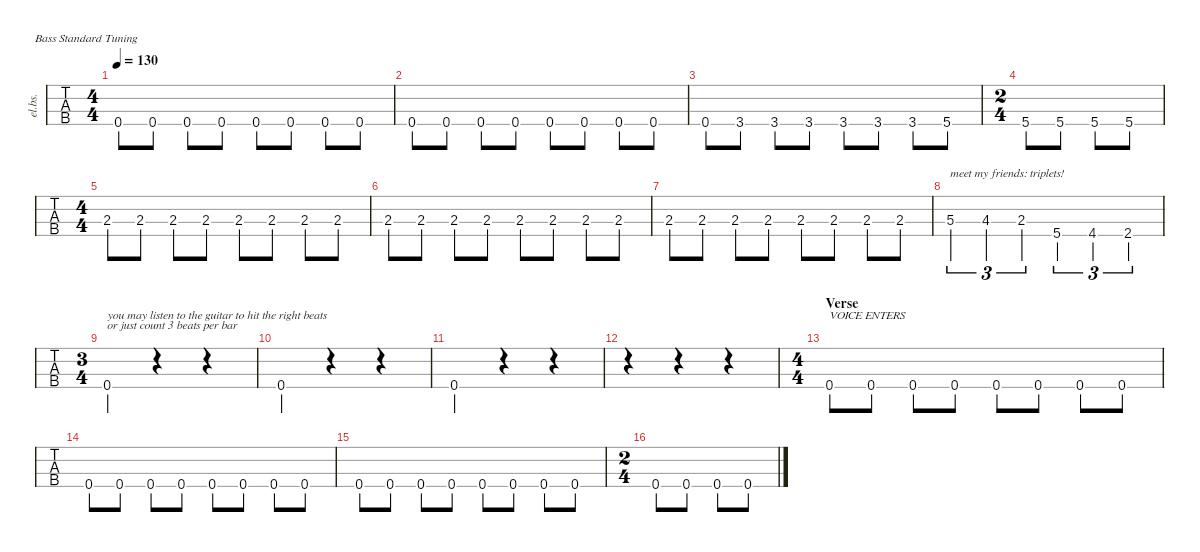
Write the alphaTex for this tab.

\defaultSystemsLayout 4
\hideDynamics
\bracketExtendMode nobrackets
\otherSystemsTrackNameOrientation horizontal
\track ("Electric Bass" "el.bs.") {instrument electricbassfinger}
\staff {tabs}
\tuning (G2 D2 A1 E1)
\ts (4 4)
\beaming (8 2 2 2 2)
\tempo 130
\clef f4
\ks c
0.4.8{dy mf} 0.4.8 0.4.8 0.4.8 0.4.8 0.4.8 0.4.8 0.4.8 |
0.4.8 0.4.8 0.4.8 0.4.8 0.4.8 0.4.8 0.4.8 0.4.8 |
0.4.8 3.4.8 3.4.8 3.4.8 3.4.8 3.4.8 3.4.8 5.4.8 |
\ts (2 4)
\beaming (8 2 2)
5.4.8 5.4.8 5.4.8 5.4.8 |
\ts (4 4)
\beaming (8 2 2 2 2)
2.3.8 2.3.8 2.3.8 2.3.8 2.3.8 2.3.8 2.3.8 2.3.8 |
2.3.8 2.3.8 2.3.8 2.3.8 2.3.8 2.3.8 2.3.8 2.3.8 |
2.3.8 2.3.8 2.3.8 2.3.8 2.3.8 2.3.8 2.3.8 2.3.8 |
5.3.4{tu (3 2) txt "meet my friends: triplets!"} 4.3{acc #}.4{tu (3 2)} 2.3.4{tu (3 2)} 5.4.4{tu (3 2)} 4.4{acc #}.4{tu (3 2)} 2.4{acc #}.4{tu (3 2)} |
\ts (3 4)
\beaming (8 2 2 2)
0.4{st}.4{txt "you may listen to the guitar to hit the right beats\nor just count 3 beats per bar"} r.4 r.4 |
0.4{st}.4 r.4 r.4 |
0.4{st}.4 r.4 r.4 |
r.4 r.4 r.4 |
\ts (4 4)
\section ("" "Verse")
0.4.8{txt "VOICE ENTERS"} 0.4.8 0.4.8 0.4.8 0.4.8 0.4.8 0.4.8 0.4.8 |
0.4.8 0.4.8 0.4.8 0.4.8 0.4.8 0.4.8 0.4.8 0.4.8 |
0.4.8 0.4.8 0.4.8 0.4.8 0.4.8 0.4.8 0.4.8 0.4.8 |
\ts (2 4)
\beaming (8 2 2)
0.4.8 0.4.8 0.4.8 0.4.8
